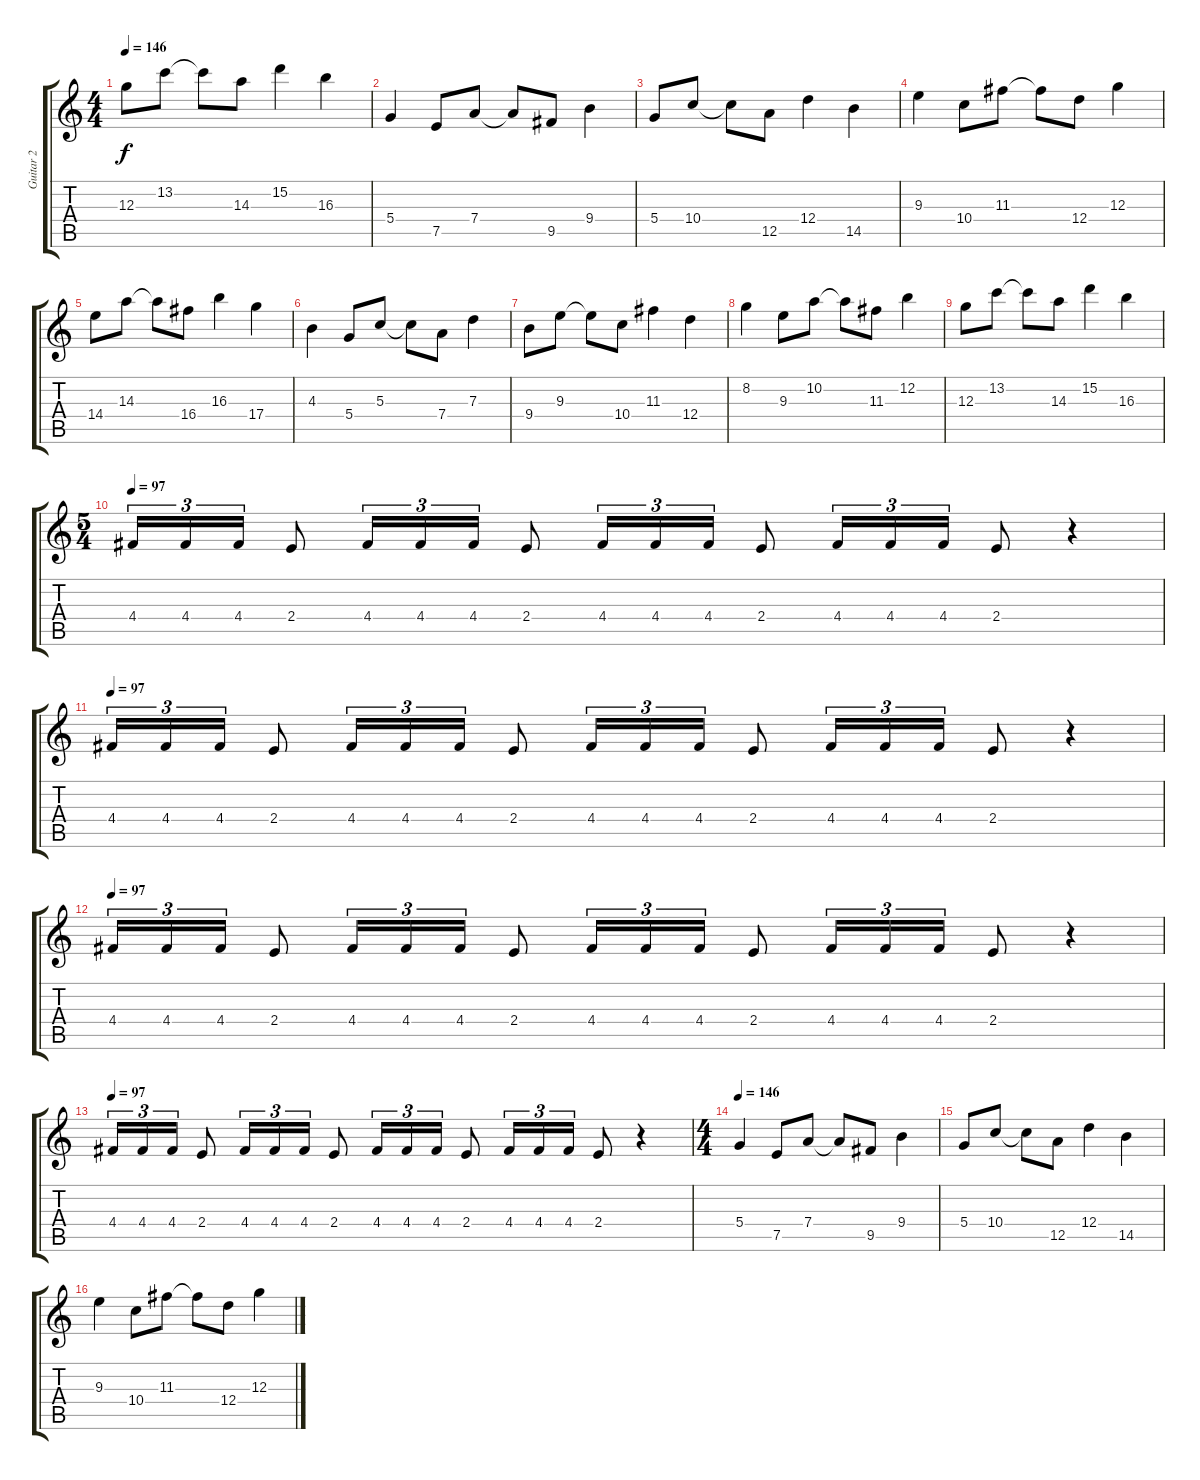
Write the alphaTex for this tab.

\track ("Guitar 2" "Guitar 2") {instrument overdrivenguitar}
\staff {score tabs}
\tuning (E4 B3 G3 D3 A2 E2) {hide}
\ts (4 4)
\tempo 146
\clef g2
\ks c
12.3.8{dy f} 13.2.8 13.2{t}.8 14.3.8 15.2.4 16.3.4 |
5.4.4 7.5.8 7.4.8 7.4{t}.8 9.5.8 9.4.4 |
5.4.8 10.4.8 10.4{t}.8 12.5.8 12.4.4 14.5.4 |
9.3.4 10.4.8 11.3.8 11.3{t}.8 12.4.8 12.3.4 |
14.4.8 14.3.8 14.3{t}.8 16.4.8 16.3.4 17.4.4 |
4.3.4 5.4.8 5.3.8 5.3{t}.8 7.4.8 7.3.4 |
9.4.8 9.3.8 9.3{t}.8 10.4.8 11.3.4 12.4.4 |
8.2.4 9.3.8 10.2.8 10.2{t}.8 11.3.8 12.2.4 |
12.3.8 13.2.8 13.2{t}.8 14.3.8 15.2.4 16.3.4 |
\ts (5 4)
\tempo 97
4.4.16{tu (3 2)} 4.4.16{tu (3 2)} 4.4.16{tu (3 2)} 2.4.8 4.4.16{tu (3 2)} 4.4.16{tu (3 2)} 4.4.16{tu (3 2)} 2.4.8 4.4.16{tu (3 2)} 4.4.16{tu (3 2)} 4.4.16{tu (3 2)} 2.4.8 4.4.16{tu (3 2)} 4.4.16{tu (3 2)} 4.4.16{tu (3 2)} 2.4.8 r.4 |
\tempo 97
4.4.16{tu (3 2)} 4.4.16{tu (3 2)} 4.4.16{tu (3 2)} 2.4.8 4.4.16{tu (3 2)} 4.4.16{tu (3 2)} 4.4.16{tu (3 2)} 2.4.8 4.4.16{tu (3 2)} 4.4.16{tu (3 2)} 4.4.16{tu (3 2)} 2.4.8 4.4.16{tu (3 2)} 4.4.16{tu (3 2)} 4.4.16{tu (3 2)} 2.4.8 r.4 |
\tempo 97
4.4.16{tu (3 2)} 4.4.16{tu (3 2)} 4.4.16{tu (3 2)} 2.4.8 4.4.16{tu (3 2)} 4.4.16{tu (3 2)} 4.4.16{tu (3 2)} 2.4.8 4.4.16{tu (3 2)} 4.4.16{tu (3 2)} 4.4.16{tu (3 2)} 2.4.8 4.4.16{tu (3 2)} 4.4.16{tu (3 2)} 4.4.16{tu (3 2)} 2.4.8 r.4 |
\tempo 97
4.4.16{tu (3 2)} 4.4.16{tu (3 2)} 4.4.16{tu (3 2)} 2.4.8 4.4.16{tu (3 2)} 4.4.16{tu (3 2)} 4.4.16{tu (3 2)} 2.4.8 4.4.16{tu (3 2)} 4.4.16{tu (3 2)} 4.4.16{tu (3 2)} 2.4.8 4.4.16{tu (3 2)} 4.4.16{tu (3 2)} 4.4.16{tu (3 2)} 2.4.8 r.4 |
\ts (4 4)
\tempo 146
5.4.4 7.5.8 7.4.8 7.4{t}.8 9.5.8 9.4.4 |
5.4.8 10.4.8 10.4{t}.8 12.5.8 12.4.4 14.5.4 |
9.3.4 10.4.8 11.3.8 11.3{t}.8 12.4.8 12.3.4
